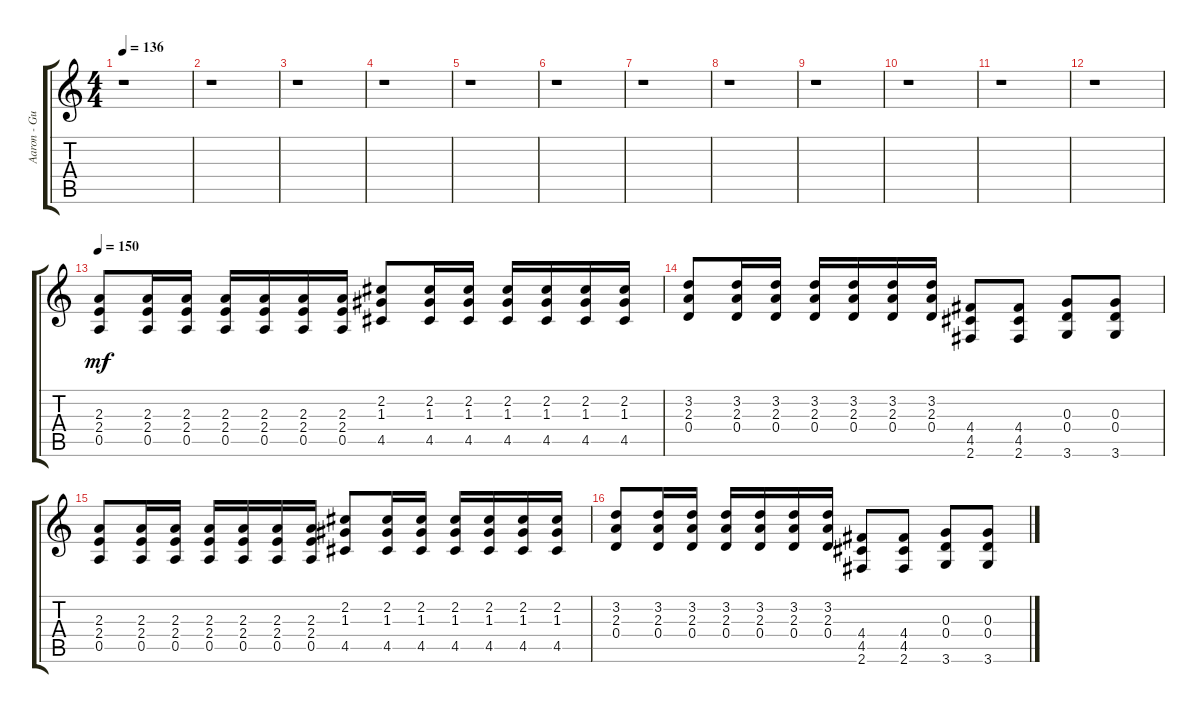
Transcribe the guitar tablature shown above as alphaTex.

\track ("Aaron - Guitar 2" "Aaron - Gu") {instrument distortionguitar}
\staff {score tabs}
\tuning (E4 B3 G3 D3 A2 E2) {hide}
\ts (4 4)
\tempo 136
\clef g2
\ks c
r.1{dy mf instrument distortionguitar} |
r.1 |
r.1 |
r.1 |
r.1 |
r.1 |
r.1 |
r.1 |
r.1 |
r.1 |
r.1 |
r.1 |
\tempo 150
(2.3 2.4 0.5).8 (2.3 2.4 0.5).16 (2.3 2.4 0.5).16 (2.3 2.4 0.5).16 (2.3 2.4 0.5).16 (2.3 2.4 0.5).16 (2.3 2.4 0.5).16 (2.2 1.3 4.5).8 (2.2 1.3 4.5).16 (2.2 1.3 4.5).16 (2.2 1.3 4.5).16 (2.2 1.3 4.5).16 (2.2 1.3 4.5).16 (2.2 1.3 4.5).16 |
(3.2 2.3 0.4).8 (3.2 2.3 0.4).16 (3.2 2.3 0.4).16 (3.2 2.3 0.4).16 (3.2 2.3 0.4).16 (3.2 2.3 0.4).16 (3.2 2.3 0.4).16 (4.4 4.5 2.6).8 (4.4 4.5 2.6).8 (0.3 0.4 3.6).8 (0.3 0.4 3.6).8 |
(2.3 2.4 0.5).8 (2.3 2.4 0.5).16 (2.3 2.4 0.5).16 (2.3 2.4 0.5).16 (2.3 2.4 0.5).16 (2.3 2.4 0.5).16 (2.3 2.4 0.5).16 (2.2 1.3 4.5).8 (2.2 1.3 4.5).16 (2.2 1.3 4.5).16 (2.2 1.3 4.5).16 (2.2 1.3 4.5).16 (2.2 1.3 4.5).16 (2.2 1.3 4.5).16 |
(3.2 2.3 0.4).8 (3.2 2.3 0.4).16 (3.2 2.3 0.4).16 (3.2 2.3 0.4).16 (3.2 2.3 0.4).16 (3.2 2.3 0.4).16 (3.2 2.3 0.4).16 (4.4 4.5 2.6).8 (4.4 4.5 2.6).8 (0.3 0.4 3.6).8 (0.3 0.4 3.6).8
